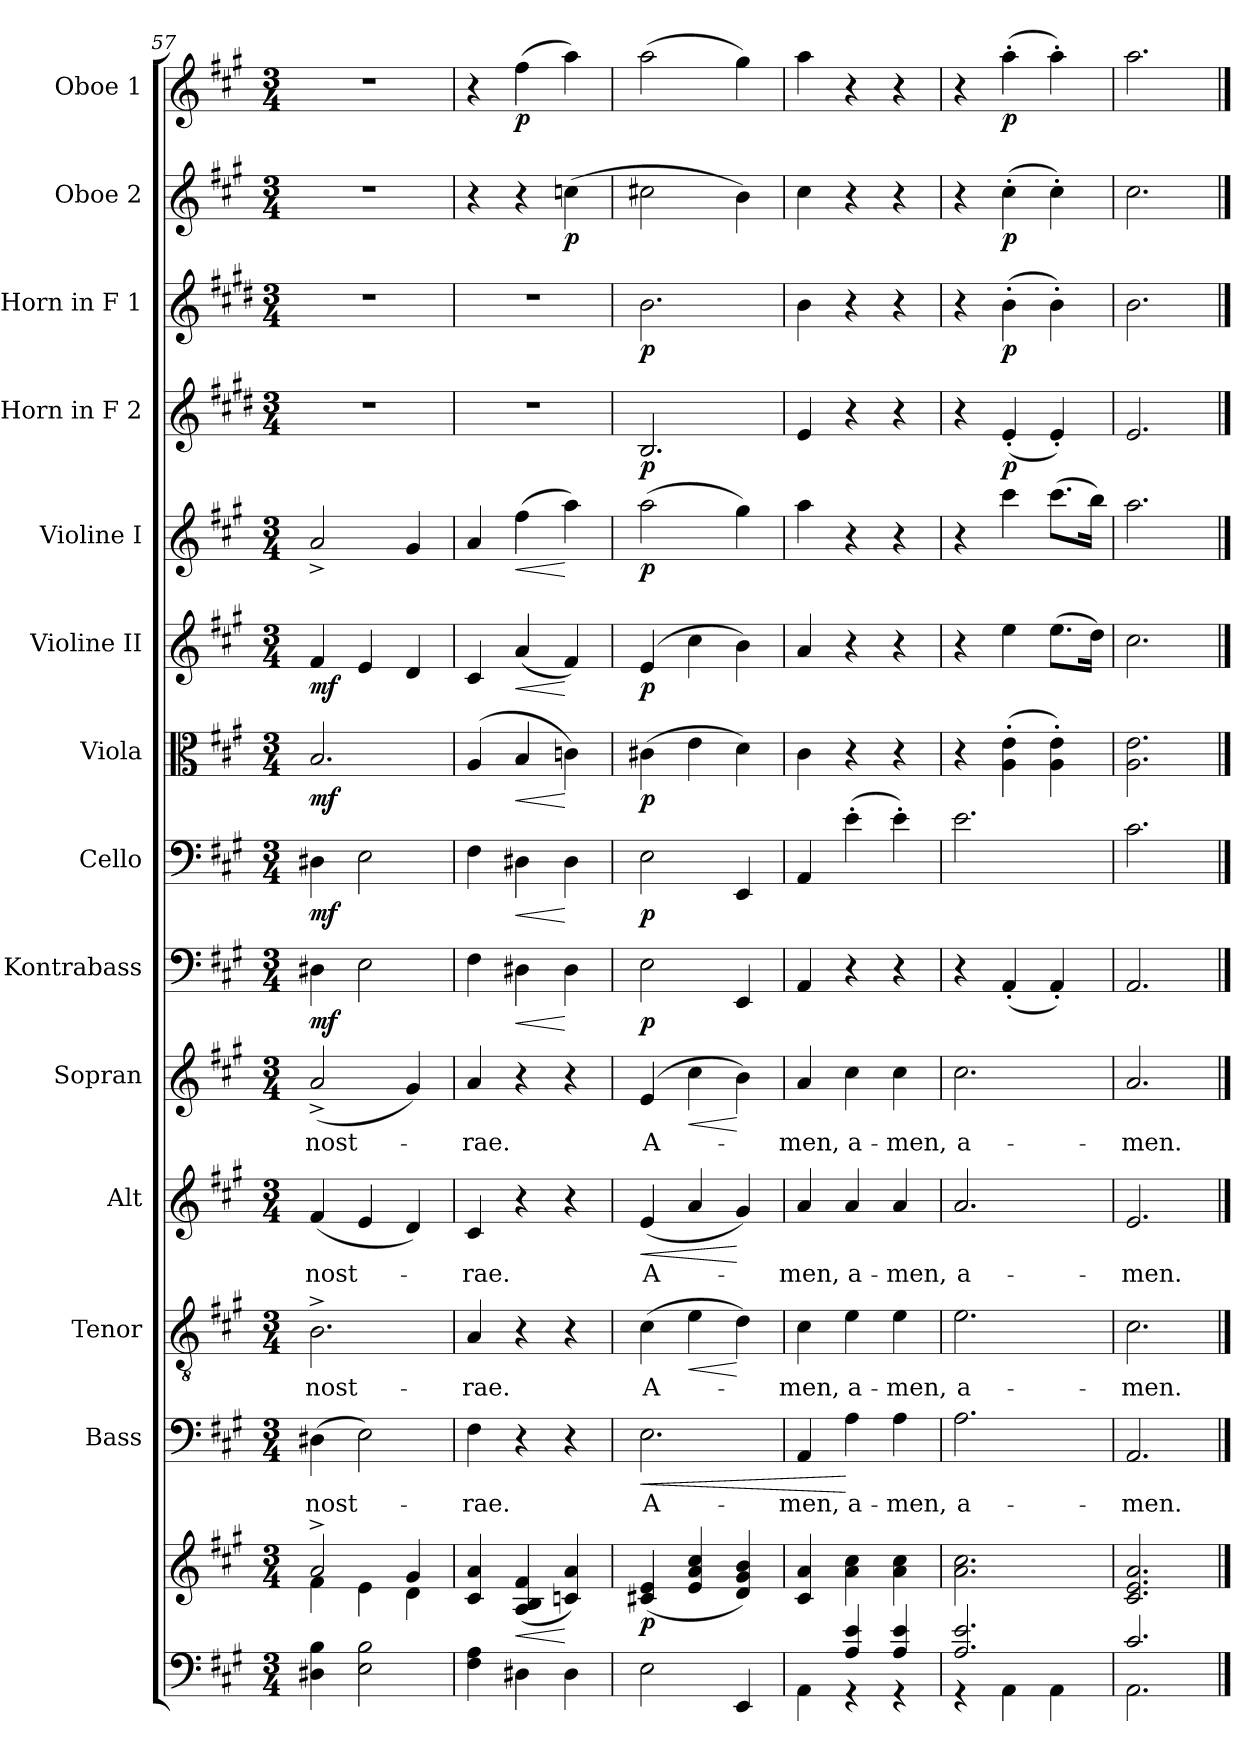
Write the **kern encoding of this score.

**kern	**kern	**dynam	**kern	**text	**dynam	**kern	**text	**dynam	**kern	**text	**dynam	**kern	**text	**dynam	**kern	**dynam	**kern	**dynam	**kern	**dynam	**kern	**dynam	**kern	**dynam	**kern	**dynam	**kern	**dynam	**kern	**dynam	**kern	**dynam
*part14	*part14	*part14	*part13	*part13	*part13	*part12	*part12	*part12	*part11	*part11	*part11	*part10	*part10	*part10	*part9	*part9	*part8	*part8	*part7	*part7	*part6	*part6	*part5	*part5	*part4	*part4	*part3	*part3	*part2	*part2	*part1	*part1
*staff15	*staff14	*staff14/15	*staff13	*staff13	*staff13	*staff12	*staff12	*staff12	*staff11	*staff11	*staff11	*staff10	*staff10	*staff10	*staff9	*staff9	*staff8	*staff8	*staff7	*staff7	*staff6	*staff6	*staff5	*staff5	*staff4	*staff4	*staff3	*staff3	*staff2	*staff2	*staff1	*staff1
*	*	*	*I"Bass	*	*	*I"Tenor	*	*	*I"Alt	*	*	*I"Sopran	*	*	*I"Kontrabass	*	*I"Cello	*	*I"Viola	*	*I"Violine II	*	*I"Violine I	*	*I"Horn in F 2	*	*I"Horn in F 1	*	*I"Oboe 2	*	*I"Oboe 1	*
*	*	*	*I'B.	*	*	*I'T.	*	*	*I'A.	*	*	*I'S.	*	*	*I'Kb.	*	*	*	*I'Vla.	*	*I'Vl. II	*	*I'Vl. I	*	*	*	*	*	*I'Ob. 2	*	*I'Ob. 1	*
*clefF4	*clefG2	*	*clefF4	*	*	*clefGv2	*	*	*clefG2	*	*	*clefG2	*	*	*clefF4	*	*clefF4	*	*clefC3	*	*clefG2	*	*clefG2	*	*clefG2	*	*clefG2	*	*clefG2	*	*clefG2	*
*	*	*	*	*	*	*	*	*	*	*	*	*	*	*	*ITrd7c12	*	*	*	*	*	*	*	*	*	*ITrd4c7	*	*ITrd4c7	*	*	*	*	*
*k[f#c#g#]	*k[f#c#g#]	*	*k[f#c#g#]	*	*	*k[f#c#g#]	*	*	*k[f#c#g#]	*	*	*k[f#c#g#]	*	*	*k[f#c#g#]	*	*k[f#c#g#]	*	*k[f#c#g#]	*	*k[f#c#g#]	*	*k[f#c#g#]	*	*k[f#c#g#]	*	*k[f#c#g#]	*	*k[f#c#g#]	*	*k[f#c#g#]	*
*A:	*A:	*	*A:	*	*	*A:	*	*	*A:	*	*	*A:	*	*	*A:	*	*A:	*	*A:	*	*A:	*	*A:	*	*A:	*	*A:	*	*A:	*	*A:	*
*M3/4	*M3/4	*	*M3/4	*	*	*M3/4	*	*	*M3/4	*	*	*M3/4	*	*	*M3/4	*	*M3/4	*	*M3/4	*	*M3/4	*	*M3/4	*	*M3/4	*	*M3/4	*	*M3/4	*	*M3/4	*
=57	=57	=57	=57	=57	=57	=57	=57	=57	=57	=57	=57	=57	=57	=57	=57	=57	=57	=57	=57	=57	=57	=57	=57	=57	=57	=57	=57	=57	=57	=57	=57	=57
*	*^	*	*	*	*	*	*	*	*	*	*	*	*	*	*	*	*	*	*	*	*	*	*	*	*	*	*	*	*	*	*	*
!	!	!	!	!	!LO:LY:b	!	!	!LO:LY:b	!	!	!LO:LY:b	!	!	!LO:LY:b	!	!	!LO:DY:b	!	!LO:DY:b	!	!LO:DY:b	!	!LO:DY:b	!	!	!	!	!	!	!	!	!	!
4D#X\ 4B\	2a^</	4f#\	.	(>4D#X\	nost-	.	2.B^>\	nost-	.	(<4f#/	nost-	.	(<2a^>/	nost-	.	4DD#X\	mf	4D#X\	mf	2.B/	mf	4f#/	mf	2a^</	.	2.r	.	2.r	.	2.r	.	2.r	.
2E\ 2B\	.	4e\	.	2E\)	.	.	.	.	.	4e/	.	.	.	.	.	2EE\	.	2E\	.	.	.	4e/	.	.	.	.	.	.	.	.	.	.	.
.	4g#/	4d\	.	.	.	.	.	.	.	4d/)	.	.	4g#/)	.	.	.	.	.	.	.	.	4d/	.	4g#/	.	.	.	.	.	.	.	.	.
=58	=58	=58	=58	=58	=58	=58	=58	=58	=58	=58	=58	=58	=58	=58	=58	=58	=58	=58	=58	=58	=58	=58	=58	=58	=58	=58	=58	=58	=58	=58	=58	=58	=58
!	!	!	!	!	!LO:LY:b	!	!	!LO:LY:b	!	!	!LO:LY:b	!	!	!LO:LY:b	!	!	!	!	!	!	!	!	!	!	!	!	!	!	!	!	!	!	!
*	*v	*v	*	*	*	*	*	*	*	*	*	*	*	*	*	*	*	*	*	*	*	*	*	*	*	*	*	*	*	*	*	*	*
4F#\ 4A\	4c#/ 4a/	.	4F#\	-rae.	.	4A/	-rae.	.	4c#/	-rae.	.	4a/	-rae.	.	4FF#\	.	4F#\	.	(4A/	.	4c#/	.	4a/	.	2.r	.	2.r	.	4r	.	4r	.
!	!	!LO:HP:b	!	!	!	!	!	!	!	!	!	!	!	!	!	!LO:HP:b	!	!LO:HP:b	!	!LO:HP:b	!	!LO:HP:b	!	!LO:HP:b	!	!	!	!	!	!	!	!LO:DY:b
4D#X\	(4A/ 4B/ 4f#/	<	4r	.	.	4r	.	.	4r	.	.	4r	.	.	4DD#X\	<	4D#X\	<	4B/	<	(<4a/	<	(>4ff#\	<	.	.	.	.	4r	.	(>4ff#\	p
!	!	!	!	!	!	!	!	!	!	!	!	!	!	!	!	!	!	!	!	!	!	!	!	!	!	!	!	!	!	!LO:DY:b	!	!
4D#\	4cn/ 4a/)	[	4r	.	.	4r	.	.	4r	.	.	4r	.	.	4DD#\	[	4D#\	[	4cn\)	[	4f#/)	[	4aa\)	[	.	.	.	.	(>4ccn\	p	4aa\)	.
=59	=59	=59	=59	=59	=59	=59	=59	=59	=59	=59	=59	=59	=59	=59	=59	=59	=59	=59	=59	=59	=59	=59	=59	=59	=59	=59	=59	=59	=59	=59	=59	=59
!	!	!LO:DY:b	!	!LO:LY:b	!LO:HP:b	!	!LO:LY:b	!	!	!LO:LY:b	!LO:HP:b	!	!LO:LY:b	!	!	!LO:DY:b	!	!LO:DY:b	!	!LO:DY:b	!	!LO:DY:b	!	!LO:DY:b	!	!LO:DY:b	!	!LO:DY:b	!	!	!	!
2E\	(<4c#X/ 4e/	p	2.E\	A-	<	(>4c#\	A-	.	(<4e/	A-	<	(4e/	A-	.	2EE\	p	2E\	p	(>4c#X\	p	(4e/	p	(>2aa\	p	2.E/	p	2.e\	p	2cc#X\	.	(>2aa\	.
!	!	!	!	!	!	!	!	!LO:HP:b	!	!	!	!	!	!LO:HP:b	!	!	!	!	!	!	!	!	!	!	!	!	!	!	!	!	!	!
.	4e/ 4a/ 4cc#/	.	.	.	.	4e\	.	<	4a/	.	.	4cc#\	.	<	.	.	.	.	4e\	.	4cc#\	.	.	.	.	.	.	.	.	.	.	.
4EE/	4d/ 4g#/ 4b/)	.	.	.	.	4d\)	.	[	4g#/)	.	[	4b\)	.	[	4EEE/	.	4EE/	.	4d\)	.	4b\)	.	4gg#\)	.	.	.	.	.	4b\)	.	4gg#\)	.
=60	=60	=60	=60	=60	=60	=60	=60	=60	=60	=60	=60	=60	=60	=60	=60	=60	=60	=60	=60	=60	=60	=60	=60	=60	=60	=60	=60	=60	=60	=60	=60	=60
*^	*	*	*	*	*	*	*	*	*	*	*	*	*	*	*	*	*	*	*	*	*	*	*	*	*	*	*	*	*	*	*	*
!	!	!	!	!	!LO:LY:b	!	!	!LO:LY:b	!	!	!LO:LY:b	!	!	!LO:LY:b	!	!	!	!	!	!	!	!	!	!	!	!	!	!	!	!	!	!	!
4ryy	4AA\	4c#/ 4a/	.	4AA/	-men,	.	4c#\	-men,	.	4a/	-men,	.	4a/	-men,	.	4AAA/	.	4AA/	.	4c#\	.	4a/	.	4aa\	.	4A/	.	4e\	.	4cc#\	.	4aa\	.
!	!	!	!	!	!LO:LY:b	!	!	!LO:LY:b	!	!	!LO:LY:b	!	!	!LO:LY:b	!	!	!	!	!	!	!	!	!	!	!	!	!	!	!	!	!	!	!
4A/ 4e/	4rGG	4a\ 4cc#\	.	4A\	a-	[	4e\	a-	.	4a/	a-	.	4cc#\	a-	.	4r	.	(>4e'>\	.	4r	.	4r	.	4r	.	4r	.	4r	.	4r	.	4r	.
!	!	!	!	!	!LO:LY:b	!	!	!LO:LY:b	!	!	!LO:LY:b	!	!	!LO:LY:b	!	!	!	!	!	!	!	!	!	!	!	!	!	!	!	!	!	!	!
4A/ 4e/	4rGG	4a\ 4cc#\	.	4A\	-men,	.	4e\	-men,	.	4a/	-men,	.	4cc#\	-men,	.	4r	.	4e'>\)	.	4r	.	4r	.	4r	.	4r	.	4r	.	4r	.	4r	.
=61	=61	=61	=61	=61	=61	=61	=61	=61	=61	=61	=61	=61	=61	=61	=61	=61	=61	=61	=61	=61	=61	=61	=61	=61	=61	=61	=61	=61	=61	=61	=61	=61	=61
!	!	!	!	!	!LO:LY:b	!	!	!LO:LY:b	!	!	!LO:LY:b	!	!	!LO:LY:b	!	!	!	!	!	!	!	!	!	!	!	!	!	!	!	!	!	!	!
2.A/ 2.e/	4rGG	2.a\ 2.cc#\	.	2.A\	a-	.	2.e\	a-	.	2.a/	a-	.	2.cc#\	a-	.	4r	.	2.e\	.	4r	.	4r	.	4r	.	4r	.	4r	.	4r	.	4r	.
!	!	!	!	!	!	!	!	!	!	!	!	!	!	!	!	!	!	!	!	!	!	!	!	!	!	!	!LO:DY:b	!	!LO:DY:b	!	!LO:DY:b	!	!LO:DY:b
.	4AA\	.	.	.	.	.	.	.	.	.	.	.	.	.	.	(<4AAA'</	.	.	.	(>4A\'> 4e\'>	.	4ee\	.	4ccc#\	.	(<4A'</	p	(>4e'>\	p	(>4cc#'>\	p	(>4aa'>\	p
.	4AA\	.	.	.	.	.	.	.	.	.	.	.	.	.	.	4AAA'</)	.	.	.	4A\'> 4e\'>)	.	(>8.ee\L	.	(>8.ccc#\L	.	4A'</)	.	4e'>\)	.	4cc#'>\)	.	4aa'>\)	.
.	.	.	.	.	.	.	.	.	.	.	.	.	.	.	.	.	.	.	.	.	.	16dd\Jk)	.	16bb\Jk)	.	.	.	.	.	.	.	.	.
=62	=62	=62	=62	=62	=62	=62	=62	=62	=62	=62	=62	=62	=62	=62	=62	=62	=62	=62	=62	=62	=62	=62	=62	=62	=62	=62	=62	=62	=62	=62	=62	=62	=62
!	!	!	!	!	!LO:LY:b	!	!	!LO:LY:b	!	!	!LO:LY:b	!	!	!LO:LY:b	!	!	!	!	!	!	!	!	!	!	!	!	!	!	!	!	!	!	!
2.c#/	2.AA\	2.c#/ 2.e/ 2.a/	.	2.AA/	-men.	.	2.c#\	-men.	.	2.e/	-men.	.	2.a/	-men.	.	2.AAA/	.	2.c#\	.	2.A\ 2.e\	.	2.cc#\	.	2.aa\	.	2.A/	.	2.e\	.	2.cc#\	.	2.aa\	.
*v	*v	*	*	*	*	*	*	*	*	*	*	*	*	*	*	*	*	*	*	*	*	*	*	*	*	*	*	*	*	*	*	*	*
==	==	==	==	==	==	==	==	==	==	==	==	==	==	==	==	==	==	==	==	==	==	==	==	==	==	==	==	==	==	==	==	==
*-	*-	*-	*-	*-	*-	*-	*-	*-	*-	*-	*-	*-	*-	*-	*-	*-	*-	*-	*-	*-	*-	*-	*-	*-	*-	*-	*-	*-	*-	*-	*-	*-
